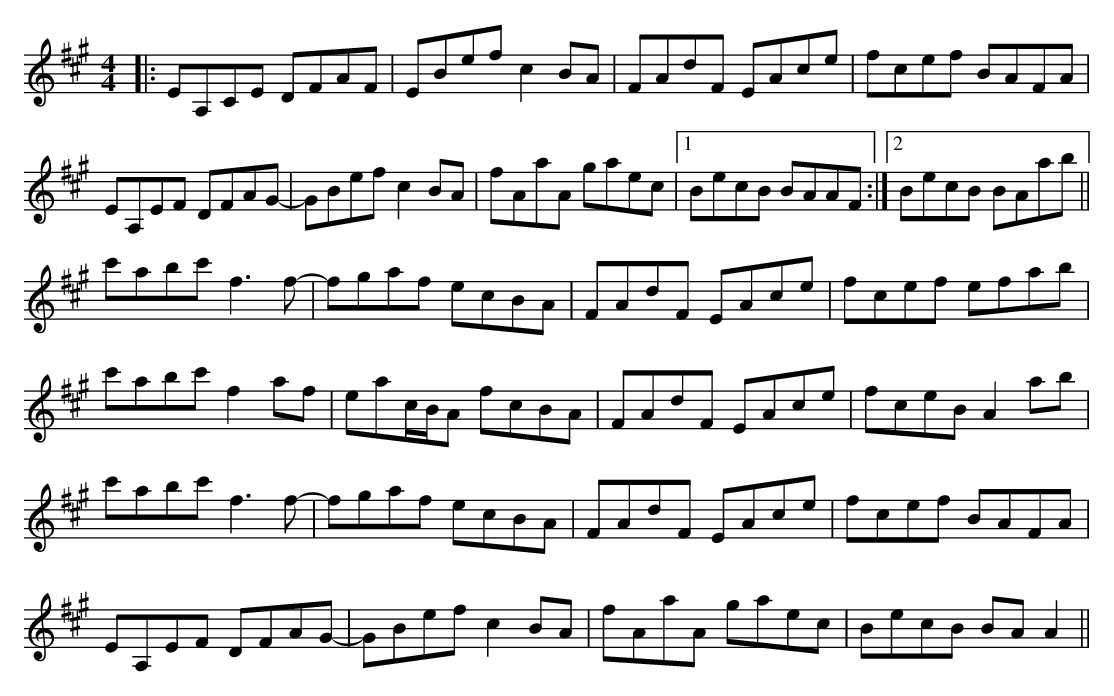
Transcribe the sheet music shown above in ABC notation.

X:1
M:4/4
K:A
|:EA,CE DFAF|EBef c2BA|FAdF EAce|fcef BAFA|
EA,EF DFAG-|GBef c2BA|fAaA gaec|1 BecB BAAF:|2 BecB BAab||
c'abc' f3f-|fgaf ecBA|FAdF EAce|fcef efab|
c'abc' f2af|eac/B/A fcBA|FAdF EAce|fceB A2ab|
c'abc' f3f-|fgaf ecBA|FAdF EAce|fcef BAFA|
EA,EF DFAG-|GBef c2BA|fAaA gaec|BecB BA A2||
